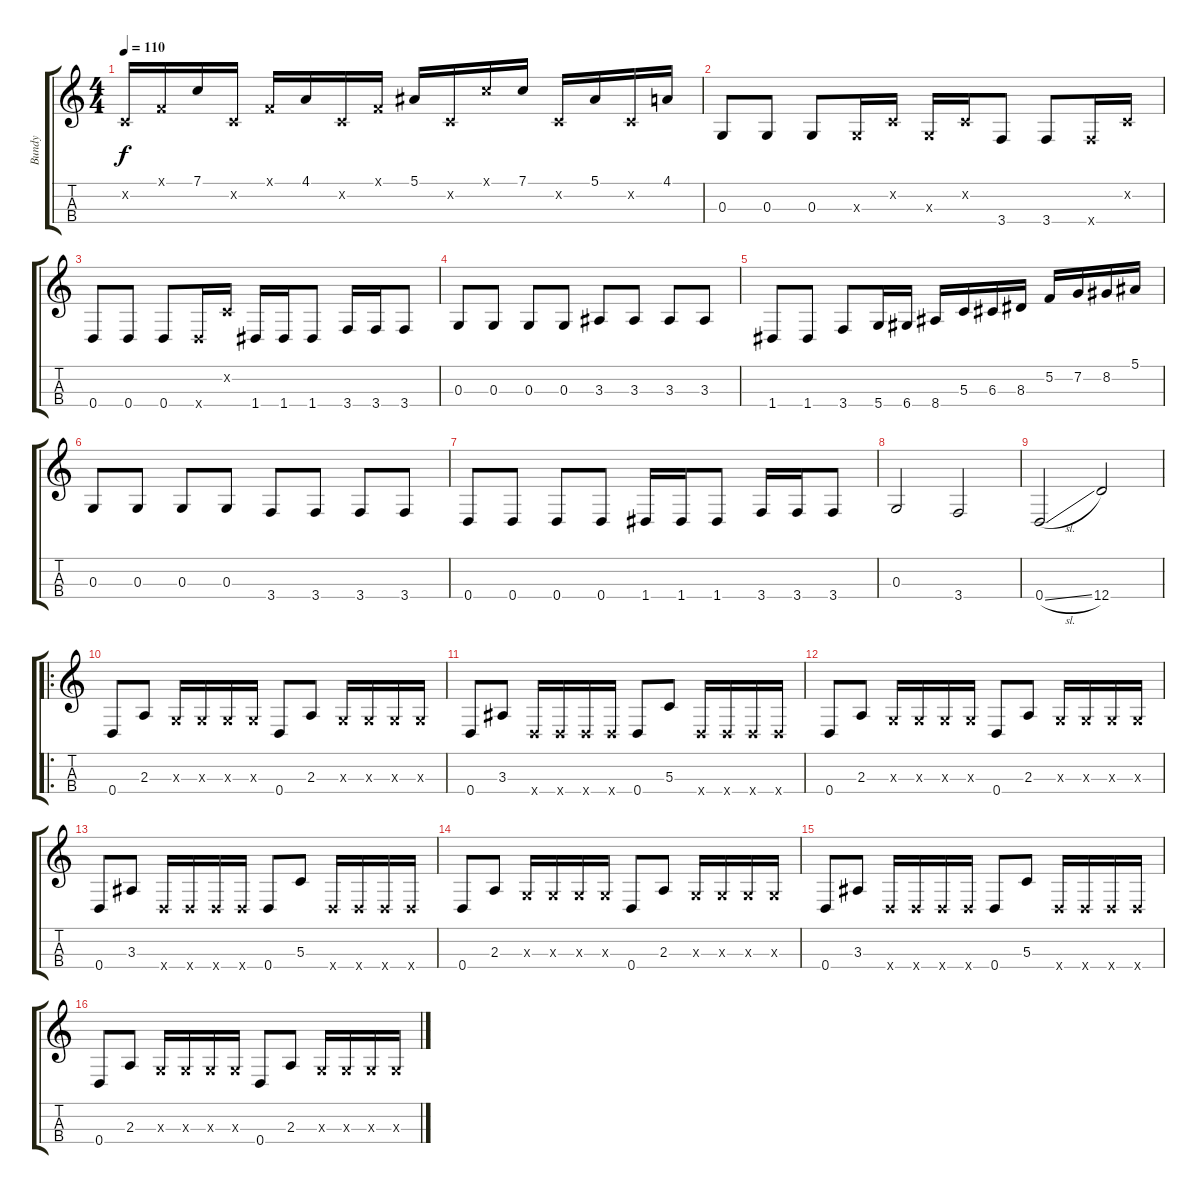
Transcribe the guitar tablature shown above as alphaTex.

\track ("Bundy" "Bundy") {instrument electricbassfinger}
\staff {score tabs}
\tuning (F3 C3 G2 D2) {hide}
\ts (4 4)
\tempo 110
\clef g2
\ks c
0.2{x}.16{dy f} 0.1{x}.16 7.1.16 0.2{x}.16 0.1{x}.16 4.1.16 0.2{x}.16 0.1{x}.16 5.1.16 0.2{x}.16 7.1{x}.16 7.1.16 0.2{x}.16 5.1.16 0.2{x}.16 4.1.16 |
0.3.8{instrument slapbass1} 0.3.8 0.3.8 0.3{x}.16 0.2{x}.16 0.3{x}.16 0.2{x}.16 3.4.8 3.4.8 3.4{x}.16 0.2{x}.16 |
0.4.8 0.4.8 0.4.8 0.4{x}.16 0.2{x}.16 1.4.16 1.4.16 1.4.8 3.4.16 3.4.16 3.4.8 |
0.3.8{instrument electricbassfinger} 0.3.8 0.3.8 0.3.8 3.3.8 3.3.8 3.3.8 3.3.8 |
1.4.8 1.4.8 3.4.8 5.4.16 6.4.16 8.4.16 5.3.16 6.3.16 8.3.16 5.2.16 7.2.16 8.2.16 5.1.16 |
0.3.8 0.3.8 0.3.8 0.3.8 3.4.8 3.4.8 3.4.8 3.4.8 |
0.4.8 0.4.8 0.4.8 0.4.8 1.4.16 1.4.16 1.4.8 3.4.16 3.4.16 3.4.8 |
0.3.2 3.4.2 |
0.4{sl}.2 12.4.2 |
\ro
0.4.8 2.3.8 0.3{x}.16 0.3{x}.16 0.3{x}.16 0.3{x}.16 0.4.8 2.3.8 0.3{x}.16 0.3{x}.16 0.3{x}.16 0.3{x}.16 |
0.4.8 3.3.8 0.4{x}.16 0.4{x}.16 0.4{x}.16 0.4{x}.16 0.4.8 5.3.8 0.4{x}.16 0.4{x}.16 0.4{x}.16 0.4{x}.16 |
0.4.8 2.3.8 0.3{x}.16 0.3{x}.16 0.3{x}.16 0.3{x}.16 0.4.8 2.3.8 0.3{x}.16 0.3{x}.16 0.3{x}.16 0.3{x}.16 |
0.4.8 3.3.8 0.4{x}.16 0.4{x}.16 0.4{x}.16 0.4{x}.16 0.4.8 5.3.8 0.4{x}.16 0.4{x}.16 0.4{x}.16 0.4{x}.16 |
0.4.8 2.3.8 0.3{x}.16 0.3{x}.16 0.3{x}.16 0.3{x}.16 0.4.8 2.3.8 0.3{x}.16 0.3{x}.16 0.3{x}.16 0.3{x}.16 |
0.4.8 3.3.8 0.4{x}.16 0.4{x}.16 0.4{x}.16 0.4{x}.16 0.4.8 5.3.8 0.4{x}.16 0.4{x}.16 0.4{x}.16 0.4{x}.16 |
0.4.8 2.3.8 0.3{x}.16 0.3{x}.16 0.3{x}.16 0.3{x}.16 0.4.8 2.3.8 0.3{x}.16 0.3{x}.16 0.3{x}.16 0.3{x}.16
